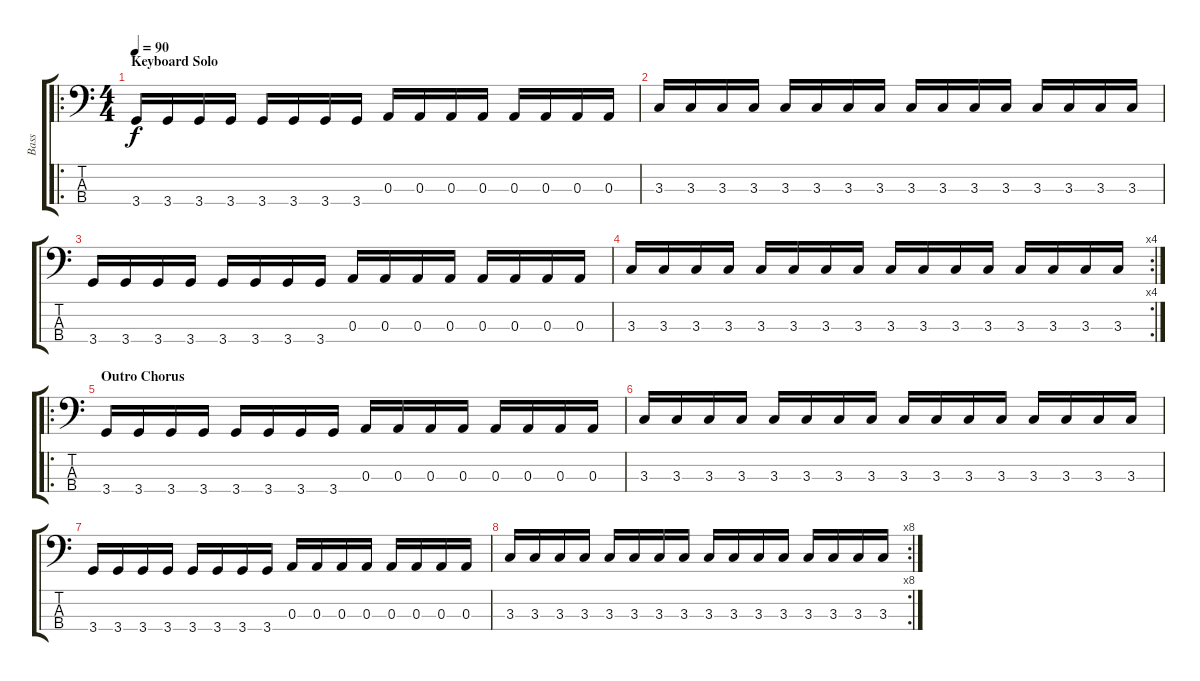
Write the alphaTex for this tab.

\track ("Bass" "Bass") {instrument electricbassfinger}
\staff {score tabs}
\tuning (G2 D2 A1 E1) {hide}
\ro
\ts (4 4)
\section ("" "Keyboard Solo")
\tempo 90
\clef f4
\ks c
3.4.16{dy f} 3.4.16 3.4.16 3.4.16 3.4.16 3.4.16 3.4.16 3.4.16 0.3.16 0.3.16 0.3.16 0.3.16 0.3.16 0.3.16 0.3.16 0.3.16 |
3.3.16 3.3.16 3.3.16 3.3.16 3.3.16 3.3.16 3.3.16 3.3.16 3.3.16 3.3.16 3.3.16 3.3.16 3.3.16 3.3.16 3.3.16 3.3.16 |
3.4.16 3.4.16 3.4.16 3.4.16 3.4.16 3.4.16 3.4.16 3.4.16 0.3.16 0.3.16 0.3.16 0.3.16 0.3.16 0.3.16 0.3.16 0.3.16 |
\rc 4
3.3.16 3.3.16 3.3.16 3.3.16 3.3.16 3.3.16 3.3.16 3.3.16 3.3.16 3.3.16 3.3.16 3.3.16 3.3.16 3.3.16 3.3.16 3.3.16 |
\ro
\section ("" "Outro Chorus")
3.4.16 3.4.16 3.4.16 3.4.16 3.4.16 3.4.16 3.4.16 3.4.16 0.3.16 0.3.16 0.3.16 0.3.16 0.3.16 0.3.16 0.3.16 0.3.16 |
3.3.16 3.3.16 3.3.16 3.3.16 3.3.16 3.3.16 3.3.16 3.3.16 3.3.16 3.3.16 3.3.16 3.3.16 3.3.16 3.3.16 3.3.16 3.3.16 |
3.4.16 3.4.16 3.4.16 3.4.16 3.4.16 3.4.16 3.4.16 3.4.16 0.3.16 0.3.16 0.3.16 0.3.16 0.3.16 0.3.16 0.3.16 0.3.16 |
\rc 8
3.3.16 3.3.16 3.3.16 3.3.16 3.3.16 3.3.16 3.3.16 3.3.16 3.3.16 3.3.16 3.3.16 3.3.16 3.3.16 3.3.16 3.3.16 3.3.16
